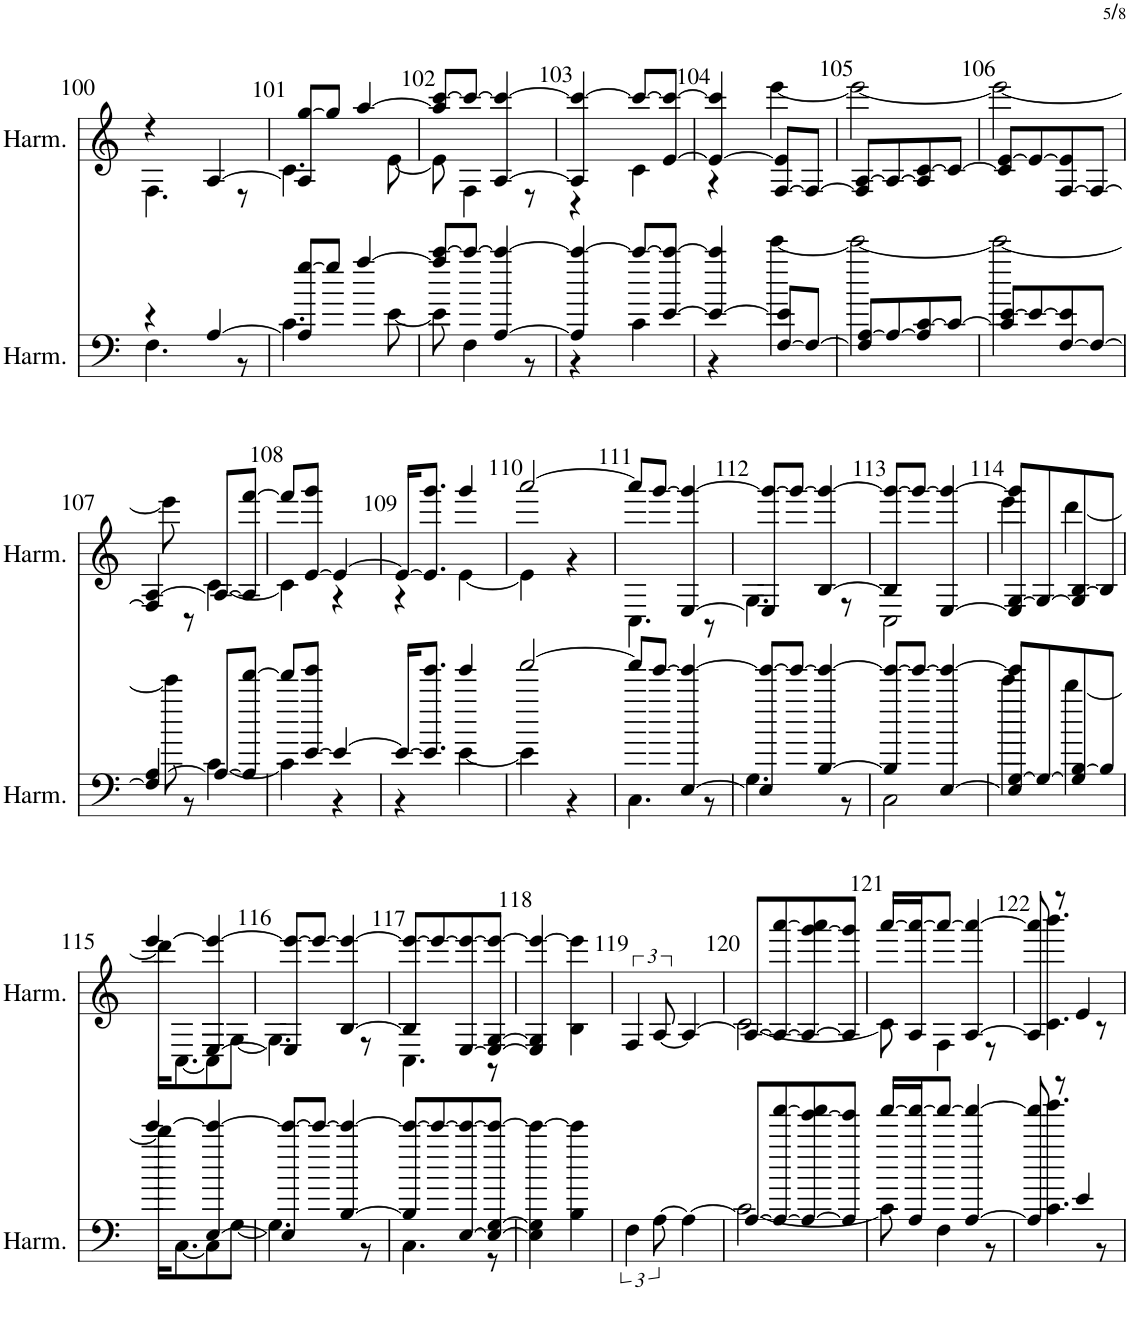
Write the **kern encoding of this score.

**kern	**kern
*part2	*part1
*staff2	*staff1
*I"16穴 C クロマティック ハーモニカ	*I"16穴 C クロマティック ハーモニカ
!!LO:PB:g=z
*clefF4	*clefG2
*k[]	*k[]
*M4/8	*M4/8
=100	=100
*^	*^
4r	4.F\	4r	4.F\
[4A/	.	[4A/	.
.	8r	.	8r
=101	=101	=101	=101
8A/] [8gg/L	4.c\	8A/] [8gg/L	4.c\
8gg/J]	.	8gg/J]	.
[4aa/	.	[4aa/	.
.	[8e\	.	[8e\
=102	=102	=102	=102
8aa/] [8ccc/L	8e\]	8aa/] [8ccc/L	8e\]
8ccc/J_	4F\	8ccc/J_	4F\
[4A/ 4ccc/_	.	[4A/ 4ccc/_	.
.	8r	.	8r
=103	=103	=103	=103
4A/] 4ccc/_	4r	4A/] 4ccc/_	4r
8ccc/L_	4c\	8ccc/L_	4c\
[8e/ 8ccc/_J	.	[8e/ 8ccc/_J	.
=104	=104	=104	=104
4e/_ 4ccc/]	4r	4e/_ 4ccc/]	4r
[8F/ 8e/]L	[4eee\	[8F/ 8e/]L	[4eee\
8F/J_	.	8F/J_	.
=105	=105	=105	=105
8F/] [8A/L	2eee\_	8F/] [8A/L	2eee\_
8A/_	.	8A/_	.
8A/] [8c/	.	8A/] [8c/	.
8c/J_	.	8c/J_	.
=106	=106	=106	=106
8c/] [8e/L	2eee\_	8c/] [8e/L	2eee\_
8e/_	.	8e/_	.
[8F/ 8e/]	.	[8F/ 8e/]	.
8F/J_	.	8F/J_	.
!!LO:LB:g=z	!!
=107	=107	=107	=107
4F/] [4A/	8eee\]	4F/] [4A/	8eee\]
.	8r	.	8r
8A/L_	[4c\	8A/L_	[4c\
8A/] [8fff/J	.	8A/] [8fff/J	.
=108	=108	=108	=108
8fff/L]	4c\]	8fff/L]	4c\]
[8e/ 8ggg/J	.	[8e/ 8ggg/J	.
4e/_	4r	4e/_	4r
=109	=109	=109	=109
16e/KL_	4r	16e/KL_	4r
8.e/] 8.ggg/J	.	8.e/] 8.ggg/J	.
4ggg/	[4e\	4ggg/	[4e\
=110	=110	=110	=110
[2aaa/	4e\]	[2aaa/	4e\]
.	4r	.	4r
=111	=111	=111	=111
8aaa/L]	4.C\	8aaa/L]	4.C\
[8ggg/J	.	[8ggg/J	.
[4E/ 4ggg/_	.	[4E/ 4ggg/_	.
.	8r	.	8r
=112	=112	=112	=112
8E/] 8ggg/_L	4.G\	8E/] 8ggg/_L	4.G\
8ggg/J_	.	8ggg/J_	.
[4B/ 4ggg/_	.	[4B/ 4ggg/_	.
.	8r	.	8r
=113	=113	=113	=113
8B/] 8ggg/_L	2C\	8B/] 8ggg/_L	2C\
8ggg/J_	.	8ggg/J_	.
[4E/ 4ggg/_	.	[4E/ 4ggg/_	.
=114	=114	=114	=114
8E/] [8G/ 8ggg/]L	4eee\	8E/] [8G/ 8ggg/]L	4eee\
8G/_	.	8G/_	.
8G/] [8B/	[4ddd\	8G/] [8B/	[4ddd\
8B/J]	.	8B/J]	.
!!LO:LB:g=z	!!
=115	=115	=115	=115
[4eee/	16ddd\KL]	[4eee/	16ddd\KL]
.	[8.C\	.	[8.C\
[4E/ 4eee/_	8C\]	[4E/ 4eee/_	8C\]
.	[8G\J	.	[8G\J
=116	=116	=116	=116
8E/] 8eee/_L	4.G\]	8E/] 8eee/_L	4.G\]
8eee/J_	.	8eee/J_	.
[4B/ 4eee/_	.	[4B/ 4eee/_	.
.	8r	.	8r
=117	=117	=117	=117
8B/] 8eee/_L	4.C\	8B/] 8eee/_L	4.C\
8eee/_	.	8eee/_	.
[8E/ 8eee/_	.	[8E/ 8eee/_	.
8E/_ [8G/ 8eee/_J	8r	8E/_ [8G/ 8eee/_J	8r
*v	*v	*	*
*	*v	*v
=118	=118
4E\] 4G\] 4eee\_	4E/] 4G/] 4eee/_
4B\ 4eee\]	4B\ 4eee\]
=119	=119
6F\	6F/
[12A\	[12A/
4A\_	4A/_
=120	=120
*^	*^
8A/L_	[2c\	8A/L_	[2c\
8A/_ [8aaa/	.	8A/_ [8aaa/	.
8A/_ [8ggg/ 8aaa/]	.	8A/_ [8ggg/ 8aaa/]	.
8A/] 8ggg/]J	.	8A/] 8ggg/]J	.
=121	=121	=121	=121
[16aaa/LL	8c\]	[16aaa/LL	8c\]
16A/ 16aaa/_J	.	16A/ 16aaa/_J	.
8aaa/J_	4F\	8aaa/J_	4F\
[4A/ 4aaa/_	.	[4A/ 4aaa/_	.
.	8r	.	8r
=122	=122	=122	=122
8A/] 8aaa/]	4.c\ 4.bbb\	8A/] 8aaa/]	4.c\ 4.bbb\
8r	.	8r	.
4e/	.	4e/	.
.	8r	.	8r
*v	*v	*	*
*	*v	*v
=	=
*-	*-
